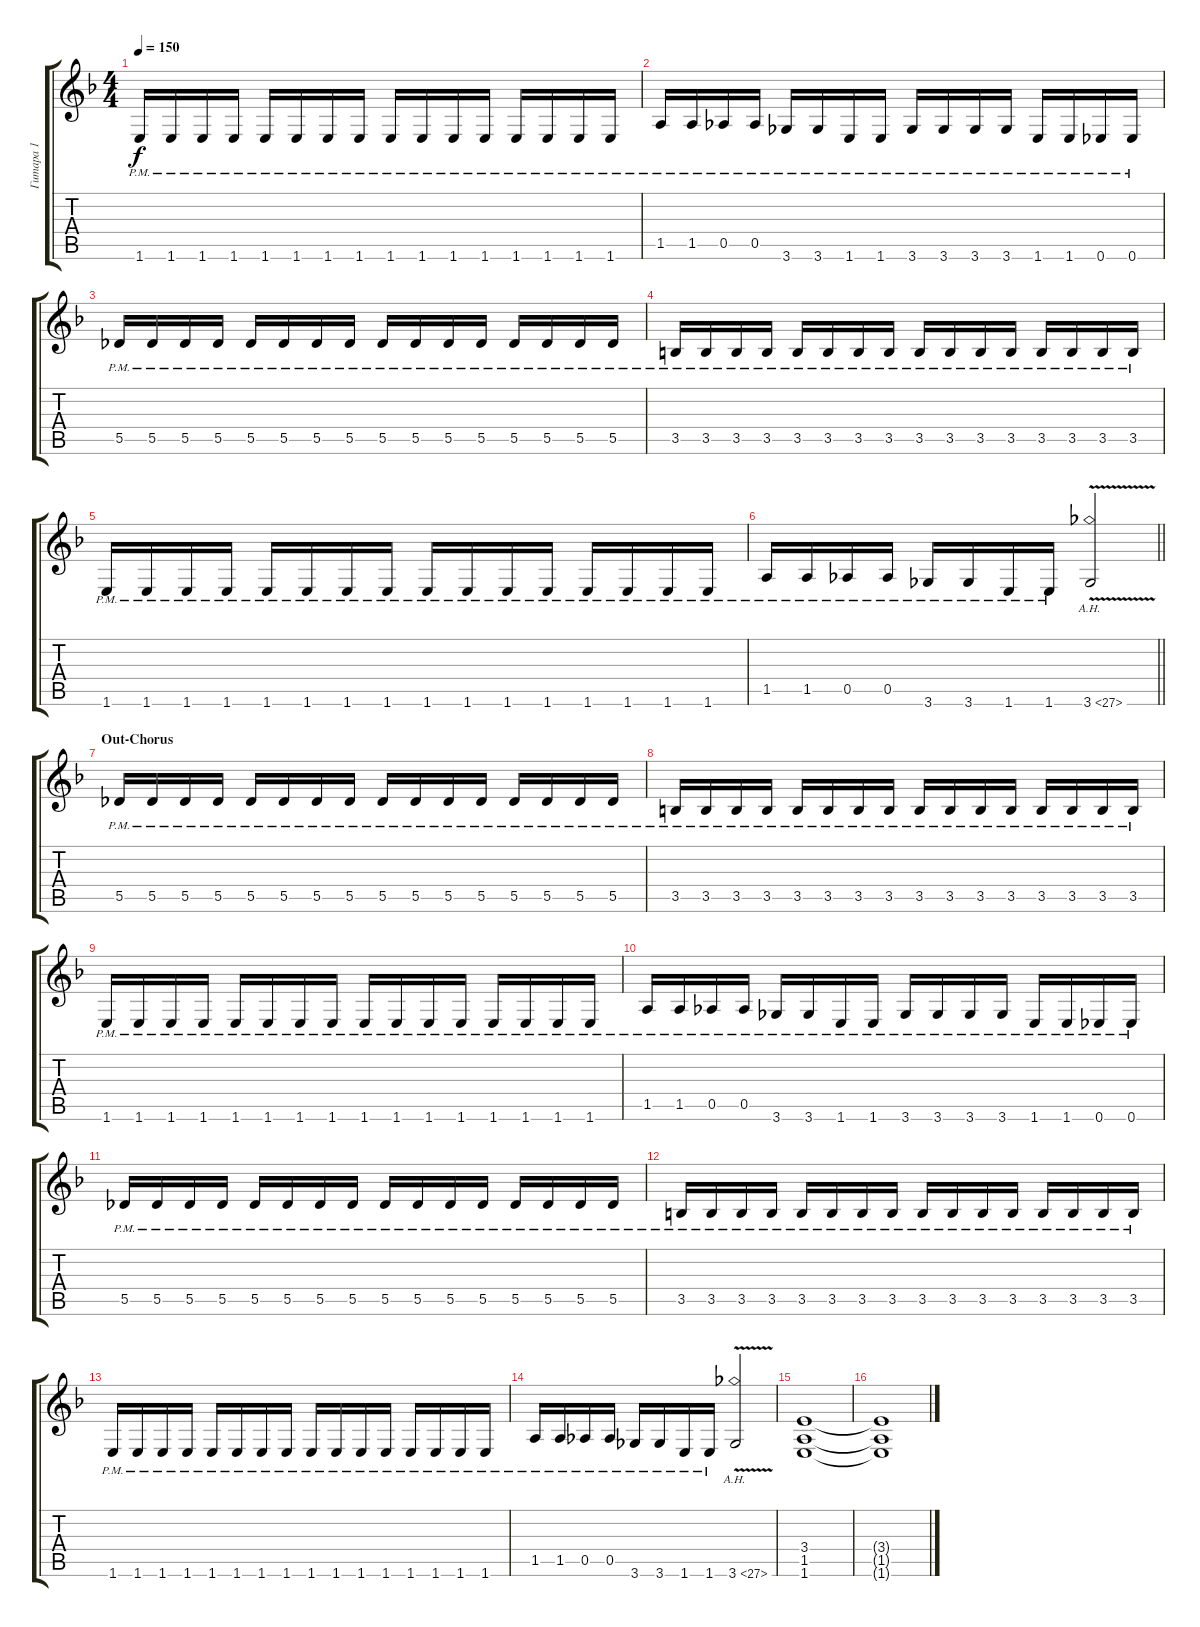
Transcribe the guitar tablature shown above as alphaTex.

\track ("Гитара 1" "Гитара 1") {instrument distortionguitar}
\staff {score tabs}
\tuning (Eb4 Bb3 Gb3 Db3 Ab2 Eb2) {hide}
\ts (4 4)
\tempo 150
\clef g2
\ks dminor
1.6{pm}.16{dy f} 1.6{pm}.16 1.6{pm}.16 1.6{pm}.16 1.6{pm}.16 1.6{pm}.16 1.6{pm}.16 1.6{pm}.16 1.6{pm}.16 1.6{pm}.16 1.6{pm}.16 1.6{pm}.16 1.6{pm}.16 1.6{pm}.16 1.6{pm}.16 1.6{pm}.16 |
1.5{pm}.16 1.5{pm}.16 0.5{pm}.16 0.5{pm}.16 3.6{pm}.16 3.6{pm}.16 1.6{pm}.16 1.6{pm}.16 3.6{pm}.16 3.6{pm}.16 3.6{pm}.16 3.6{pm}.16 1.6{pm}.16 1.6{pm}.16 0.6{pm}.16 0.6{pm}.16 |
5.5{pm}.16 5.5{pm}.16 5.5{pm}.16 5.5{pm}.16 5.5{pm}.16 5.5{pm}.16 5.5{pm}.16 5.5{pm}.16 5.5{pm}.16 5.5{pm}.16 5.5{pm}.16 5.5{pm}.16 5.5{pm}.16 5.5{pm}.16 5.5{pm}.16 5.5{pm}.16 |
3.5{pm}.16 3.5{pm}.16 3.5{pm}.16 3.5{pm}.16 3.5{pm}.16 3.5{pm}.16 3.5{pm}.16 3.5{pm}.16 3.5{pm}.16 3.5{pm}.16 3.5{pm}.16 3.5{pm}.16 3.5{pm}.16 3.5{pm}.16 3.5{pm}.16 3.5{pm}.16 |
1.6{pm}.16 1.6{pm}.16 1.6{pm}.16 1.6{pm}.16 1.6{pm}.16 1.6{pm}.16 1.6{pm}.16 1.6{pm}.16 1.6{pm}.16 1.6{pm}.16 1.6{pm}.16 1.6{pm}.16 1.6{pm}.16 1.6{pm}.16 1.6{pm}.16 1.6{pm}.16 |
\barLineRight lightlight
1.5{pm}.16 1.5{pm}.16 0.5{pm}.16 0.5{pm}.16 3.6{pm}.16 3.6{pm}.16 1.6{pm}.16 1.6{pm}.16 3.6{ah 24 v}.2 |
\section ("" "Out-Chorus")
5.5{pm}.16 5.5{pm}.16 5.5{pm}.16 5.5{pm}.16 5.5{pm}.16 5.5{pm}.16 5.5{pm}.16 5.5{pm}.16 5.5{pm}.16 5.5{pm}.16 5.5{pm}.16 5.5{pm}.16 5.5{pm}.16 5.5{pm}.16 5.5{pm}.16 5.5{pm}.16 |
3.5{pm}.16 3.5{pm}.16 3.5{pm}.16 3.5{pm}.16 3.5{pm}.16 3.5{pm}.16 3.5{pm}.16 3.5{pm}.16 3.5{pm}.16 3.5{pm}.16 3.5{pm}.16 3.5{pm}.16 3.5{pm}.16 3.5{pm}.16 3.5{pm}.16 3.5{pm}.16 |
1.6{pm}.16 1.6{pm}.16 1.6{pm}.16 1.6{pm}.16 1.6{pm}.16 1.6{pm}.16 1.6{pm}.16 1.6{pm}.16 1.6{pm}.16 1.6{pm}.16 1.6{pm}.16 1.6{pm}.16 1.6{pm}.16 1.6{pm}.16 1.6{pm}.16 1.6{pm}.16 |
1.5{pm}.16 1.5{pm}.16 0.5{pm}.16 0.5{pm}.16 3.6{pm}.16 3.6{pm}.16 1.6{pm}.16 1.6{pm}.16 3.6{pm}.16 3.6{pm}.16 3.6{pm}.16 3.6{pm}.16 1.6{pm}.16 1.6{pm}.16 0.6{pm}.16 0.6{pm}.16 |
5.5{pm}.16 5.5{pm}.16 5.5{pm}.16 5.5{pm}.16 5.5{pm}.16 5.5{pm}.16 5.5{pm}.16 5.5{pm}.16 5.5{pm}.16 5.5{pm}.16 5.5{pm}.16 5.5{pm}.16 5.5{pm}.16 5.5{pm}.16 5.5{pm}.16 5.5{pm}.16 |
3.5{pm}.16 3.5{pm}.16 3.5{pm}.16 3.5{pm}.16 3.5{pm}.16 3.5{pm}.16 3.5{pm}.16 3.5{pm}.16 3.5{pm}.16 3.5{pm}.16 3.5{pm}.16 3.5{pm}.16 3.5{pm}.16 3.5{pm}.16 3.5{pm}.16 3.5{pm}.16 |
1.6{pm}.16 1.6{pm}.16 1.6{pm}.16 1.6{pm}.16 1.6{pm}.16 1.6{pm}.16 1.6{pm}.16 1.6{pm}.16 1.6{pm}.16 1.6{pm}.16 1.6{pm}.16 1.6{pm}.16 1.6{pm}.16 1.6{pm}.16 1.6{pm}.16 1.6{pm}.16 |
1.5{pm}.16 1.5{pm}.16 0.5{pm}.16 0.5{pm}.16 3.6{pm}.16 3.6{pm}.16 1.6{pm}.16 1.6{pm}.16 3.6{ah 24 v}.2 |
(3.4 1.5 1.6).1 |
(3.4{t} 1.5{t} 1.6{t}).1
